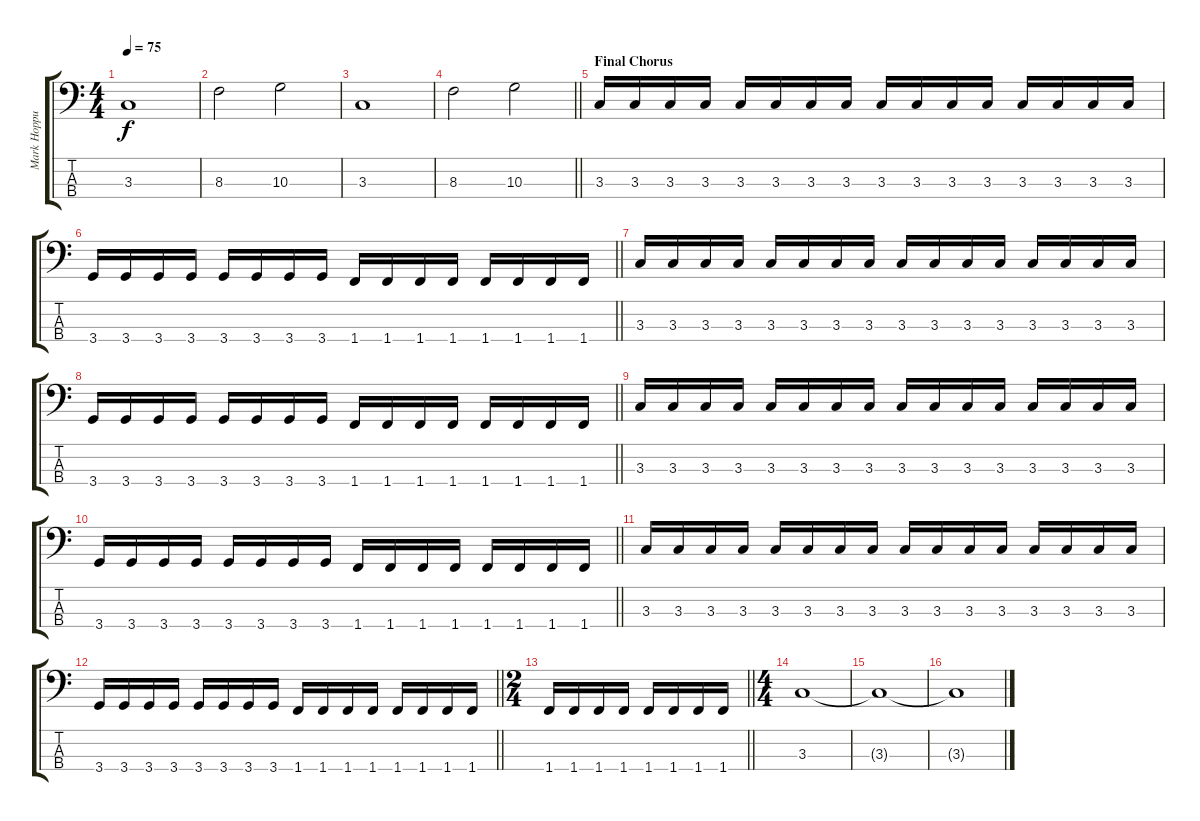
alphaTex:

\track ("Mark Hoppus" "Mark Hoppu") {instrument electricbasspick}
\staff {score tabs}
\tuning (G2 D2 A1 E1) {hide}
\ts (4 4)
\tempo 75
\clef f4
\ks c
3.3.1{dy f} |
8.3.2 10.3.2 |
3.3.1 |
\barLineRight lightlight
8.3.2 10.3.2 |
\section ("" "Final Chorus")
3.3.16 3.3.16 3.3.16 3.3.16 3.3.16 3.3.16 3.3.16 3.3.16 3.3.16 3.3.16 3.3.16 3.3.16 3.3.16 3.3.16 3.3.16 3.3.16 |
\barLineRight lightlight
3.4.16 3.4.16 3.4.16 3.4.16 3.4.16 3.4.16 3.4.16 3.4.16 1.4.16 1.4.16 1.4.16 1.4.16 1.4.16 1.4.16 1.4.16 1.4.16 |
3.3.16 3.3.16 3.3.16 3.3.16 3.3.16 3.3.16 3.3.16 3.3.16 3.3.16 3.3.16 3.3.16 3.3.16 3.3.16 3.3.16 3.3.16 3.3.16 |
\barLineRight lightlight
3.4.16 3.4.16 3.4.16 3.4.16 3.4.16 3.4.16 3.4.16 3.4.16 1.4.16 1.4.16 1.4.16 1.4.16 1.4.16 1.4.16 1.4.16 1.4.16 |
3.3.16 3.3.16 3.3.16 3.3.16 3.3.16 3.3.16 3.3.16 3.3.16 3.3.16 3.3.16 3.3.16 3.3.16 3.3.16 3.3.16 3.3.16 3.3.16 |
\barLineRight lightlight
3.4.16 3.4.16 3.4.16 3.4.16 3.4.16 3.4.16 3.4.16 3.4.16 1.4.16 1.4.16 1.4.16 1.4.16 1.4.16 1.4.16 1.4.16 1.4.16 |
3.3.16 3.3.16 3.3.16 3.3.16 3.3.16 3.3.16 3.3.16 3.3.16 3.3.16 3.3.16 3.3.16 3.3.16 3.3.16 3.3.16 3.3.16 3.3.16 |
\barLineRight lightlight
3.4.16 3.4.16 3.4.16 3.4.16 3.4.16 3.4.16 3.4.16 3.4.16 1.4.16 1.4.16 1.4.16 1.4.16 1.4.16 1.4.16 1.4.16 1.4.16 |
\ts (2 4)
\barLineRight lightlight
1.4.16 1.4.16 1.4.16 1.4.16 1.4.16 1.4.16 1.4.16 1.4.16 |
\ts (4 4)
3.3.1{volume 0} |
3.3{t}.1 |
3.3{t}.1
